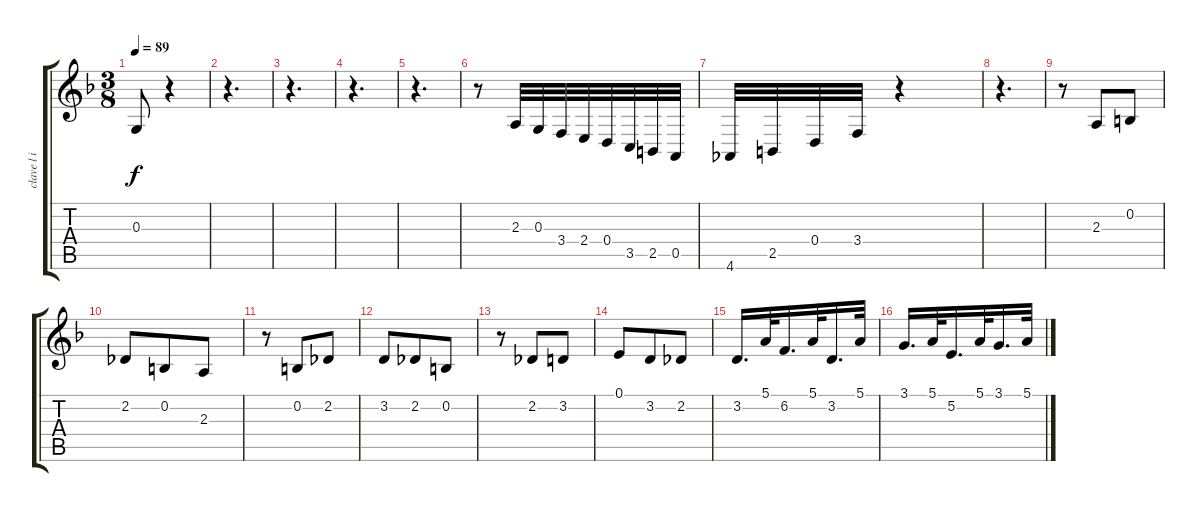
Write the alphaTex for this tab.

\track ("clave l i" "clave l i") {instrument harpsichord}
\staff {score tabs}
\tuning (E4 B3 G3 D3 A2 E2) {hide}
\ts (3 8)
\tempo 89
\clef g2
\ks dminor
0.3.8{dy f} r.4 |
r.4{d} |
r.4{d} |
r.4{d} |
r.4{d} |
r.8 2.3.32 0.3.32 3.4.32 2.4.32 0.4.32 3.5.32 2.5.32 0.5.32 |
4.6.32 2.5.32 0.4.32 3.4.32 r.4 |
r.4{d} |
r.8 2.3.8 0.2.8 |
2.2.8 0.2.8 2.3.8 |
r.8 0.2.8 2.2.8 |
3.2.8 2.2.8 0.2.8 |
r.8 2.2.8 3.2.8 |
0.1.8 3.2.8 2.2.8 |
3.2.16{d} 5.1.32 6.2.16{d} 5.1.32 3.2.16{d} 5.1.32 |
3.1.16{d} 5.1.32 5.2.16{d} 5.1.32 3.1.16{d} 5.1.32
